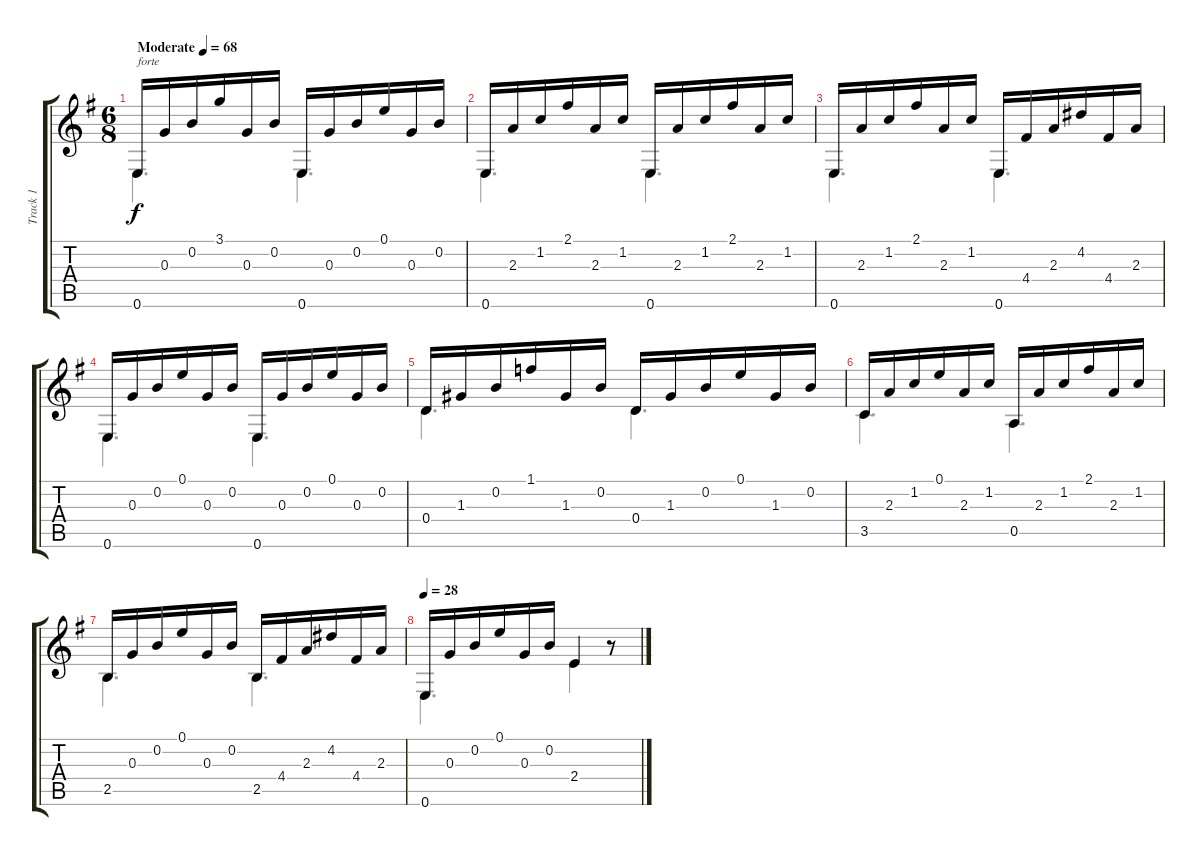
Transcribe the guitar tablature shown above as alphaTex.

\track ("Track 1" "Track 1") {instrument acousticguitarsteel}
\staff {score tabs}
\tuning (E4 B3 G3 D3 A2 E2) {hide}
\voice
\ts (6 8)
\tempo (68 "Moderate")
\clef g2
\ks eminor
0.6.16{txt "forte" dy f instrument acousticguitarsteel} 0.3.16 0.2.16 3.1.16{beam merge} 0.3.16 0.2.16 0.6.16 0.3.16 0.2.16 0.1.16{beam merge} 0.3.16 0.2.16 |
0.6.16 2.3.16 1.2.16 2.1.16{beam merge} 2.3.16 1.2.16 0.6.16 2.3.16 1.2.16 2.1.16{beam merge} 2.3.16 1.2.16 |
0.6.16 2.3.16 1.2.16 2.1.16{beam merge} 2.3.16 1.2.16 0.6.16 4.4.16 2.3.16 4.2.16 4.4.16 2.3.16 |
0.6.16 0.3.16 0.2.16 0.1.16{beam merge} 0.3.16 0.2.16 0.6.16 0.3.16 0.2.16 0.1.16{beam merge} 0.3.16 0.2.16 |
0.4.16 1.3.16 0.2.16 1.1.16{beam merge} 1.3.16 0.2.16 0.4.16 1.3.16 0.2.16 0.1.16{beam merge} 1.3.16 0.2.16 |
3.5.16 2.3.16 1.2.16 0.1.16{beam merge} 2.3.16 1.2.16 0.5.16 2.3.16 1.2.16 2.1.16{beam merge} 2.3.16 1.2.16 |
2.5.16 0.3.16 0.2.16 0.1.16{beam merge} 0.3.16 0.2.16 2.5.16 4.4.16 2.3.16 4.2.16{beam merge} 4.4.16 2.3.16 |
\tempo 28
0.6.16 0.3.16 0.2.16 0.1.16 0.3.16 0.2.16 2.4.4 r.8
\voice
\clef g2
\ottava regular
\simile none
\ks eminor
0.6.4{d dy f} 0.6.4{d} |
0.6.4{d} 0.6.4{d} |
0.6.4{d} 0.6.4{d} |
0.6.4{d} 0.6.4{d} |
0.4.4{d} 0.4.4{d} |
3.5.4{d} 0.5.4{d} |
2.5.4{d} 2.5.4{d} |
0.6.4{d} 2.4.4 r.8
